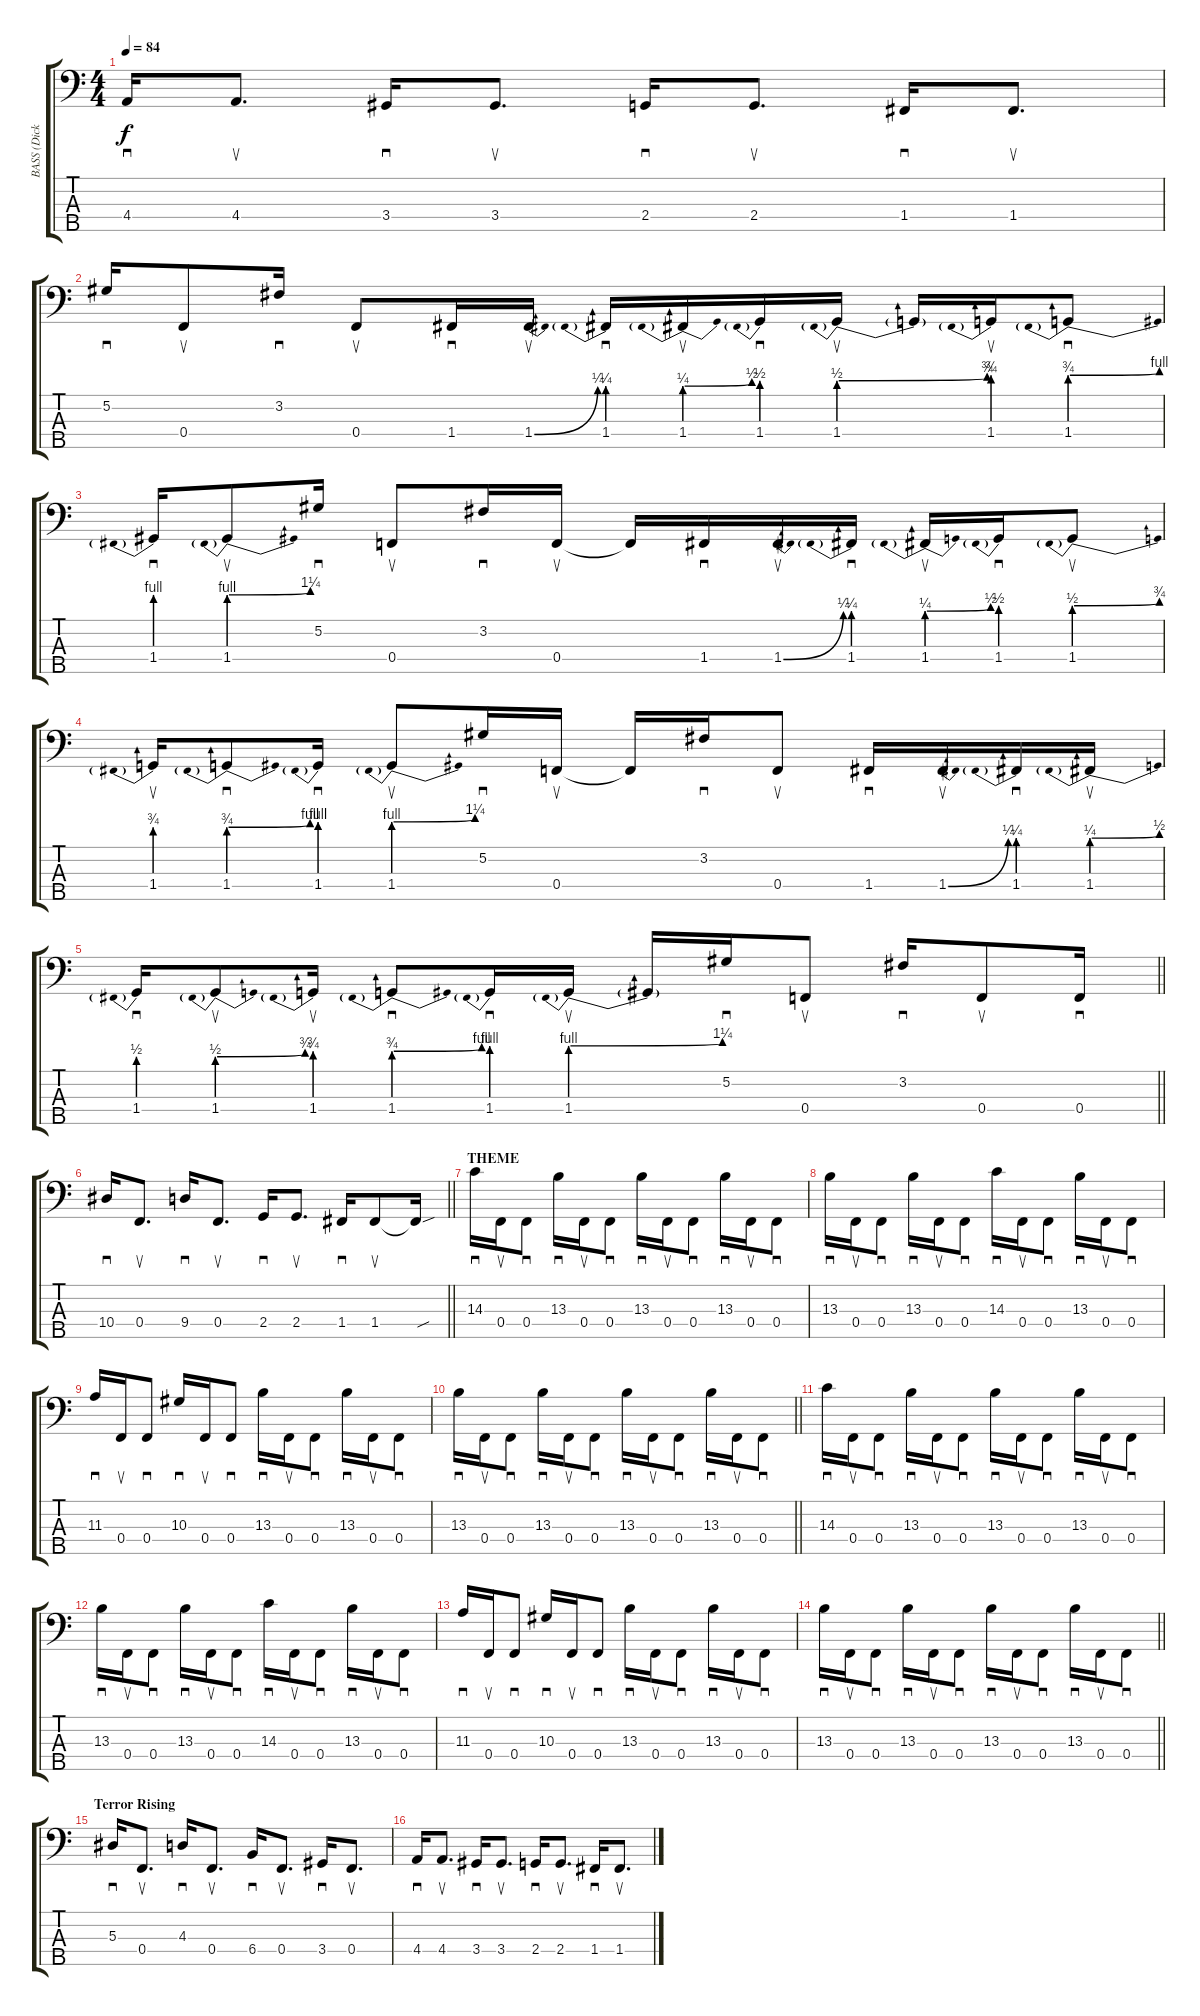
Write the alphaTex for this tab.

\track ("BASS (Dick Lovgren)" "BASS (Dick") {instrument slapbass1}
\staff {score tabs}
\tuning (Ab2 Eb2 Bb1 F1 C1) {hide}
\ts (4 4)
\tempo 84
\clef f4
\ks c
4.4.16{sd dy f} 4.4.8{d su} 3.4.16{sd} 3.4.8{d su} 2.4.16{sd} 2.4.8{d su} 1.4.16{sd} 1.4.8{d su} |
5.2.16{sd} 0.4.8{su} 3.2.16{sd} 0.4.8{su} 1.4.16{sd} 1.4{be (bend 0 0 60 1)}.16{su} 1.4{be (prebend 0 1 60 1)}.16{sd} 1.4{be (prebendbend 0 1 60 2)}.16{su} 1.4{be (prebend 0 2 60 2)}.16{sd} 1.4{be (prebendbend 0 2 60 3)}.16{su} 1.4{t}.16 1.4{be (prebend 0 3 60 3)}.16{su} 1.4{be (prebendbend 0 3 60 4)}.8{sd} |
1.4{be (prebend 0 4 60 4)}.16{sd} 1.4{be (prebendbend 0 4 60 5)}.8{su} 5.2.16{sd} 0.4.8{su} 3.2.16{sd} 0.4.16{su} 0.4{t}.16 1.4.16{sd} 1.4{be (bend 0 0 60 1)}.16{su} 1.4{be (prebend 0 1 60 1)}.16{sd} 1.4{be (prebendbend 0 1 60 2)}.16{su} 1.4{be (prebend 0 2 60 2)}.16{sd} 1.4{be (prebendbend 0 2 60 3)}.8{su} |
1.4{be (prebend 0 3 60 3)}.16{su} 1.4{be (prebendbend 0 3 60 4)}.8{sd} 1.4{be (prebend 0 4 60 4)}.16{sd} 1.4{be (prebendbend 0 4 60 5)}.8{su} 5.2.16{sd} 0.4.16{su} 0.4{t}.16 3.2.16{sd} 0.4.8{su} 1.4.16{sd} 1.4{be (bend 0 0 60 1)}.16{su} 1.4{be (prebend 0 1 60 1)}.16{sd} 1.4{be (prebendbend 0 1 60 2)}.16{su} |
\barLineRight lightlight
1.4{be (prebend 0 2 60 2)}.16{sd} 1.4{be (prebendbend 0 2 60 3)}.8{su} 1.4{be (prebend 0 3 60 3)}.16{su} 1.4{be (prebendbend 0 3 60 4)}.8{sd} 1.4{be (prebend 0 4 60 4)}.16{sd} 1.4{be (prebendbend 0 4 60 5)}.16{su} 1.4{t}.16 5.2.16{sd} 0.4.8{su} 3.2.16{sd} 0.4.8{su} 0.4.16{sd} |
\barLineRight lightlight
10.4.16{sd} 0.4.8{d su} 9.4.16{sd} 0.4.8{d su} 2.4.16{sd} 2.4.8{d su} 1.4.16{sd} 1.4.8{su} 1.4{sou t}.16 |
\section ("" "THEME")
14.3.16{sd} 0.4.16{su} 0.4.8{sd} 13.3.16{sd} 0.4.16{su} 0.4.8{sd} 13.3.16{sd} 0.4.16{su} 0.4.8{sd} 13.3.16{sd} 0.4.16{su} 0.4.8{sd} |
13.3.16{sd} 0.4.16{su} 0.4.8{sd} 13.3.16{sd} 0.4.16{su} 0.4.8{sd} 14.3.16{sd} 0.4.16{su} 0.4.8{sd} 13.3.16{sd} 0.4.16{su} 0.4.8{sd} |
11.3.16{sd} 0.4.16{su} 0.4.8{sd} 10.3.16{sd} 0.4.16{su} 0.4.8{sd} 13.3.16{sd} 0.4.16{su} 0.4.8{sd} 13.3.16{sd} 0.4.16{su} 0.4.8{sd} |
\barLineRight lightlight
13.3.16{sd} 0.4.16{su} 0.4.8{sd} 13.3.16{sd} 0.4.16{su} 0.4.8{sd} 13.3.16{sd} 0.4.16{su} 0.4.8{sd} 13.3.16{sd} 0.4.16{su} 0.4.8{sd} |
14.3.16{sd} 0.4.16{su} 0.4.8{sd} 13.3.16{sd} 0.4.16{su} 0.4.8{sd} 13.3.16{sd} 0.4.16{su} 0.4.8{sd} 13.3.16{sd} 0.4.16{su} 0.4.8{sd} |
13.3.16{sd} 0.4.16{su} 0.4.8{sd} 13.3.16{sd} 0.4.16{su} 0.4.8{sd} 14.3.16{sd} 0.4.16{su} 0.4.8{sd} 13.3.16{sd} 0.4.16{su} 0.4.8{sd} |
11.3.16{sd} 0.4.16{su} 0.4.8{sd} 10.3.16{sd} 0.4.16{su} 0.4.8{sd} 13.3.16{sd} 0.4.16{su} 0.4.8{sd} 13.3.16{sd} 0.4.16{su} 0.4.8{sd} |
\barLineRight lightlight
13.3.16{sd} 0.4.16{su} 0.4.8{sd} 13.3.16{sd} 0.4.16{su} 0.4.8{sd} 13.3.16{sd} 0.4.16{su} 0.4.8{sd} 13.3.16{sd} 0.4.16{su} 0.4.8{sd} |
\section ("" "Terror Rising")
5.3.16{sd} 0.4.8{d su} 4.3.16{sd} 0.4.8{d su} 6.4.16{sd} 0.4.8{d su} 3.4.16{sd} 0.4.8{d su} |
4.4.16{sd} 4.4.8{d su} 3.4.16{sd} 3.4.8{d su} 2.4.16{sd} 2.4.8{d su} 1.4.16{sd} 1.4.8{d su}
